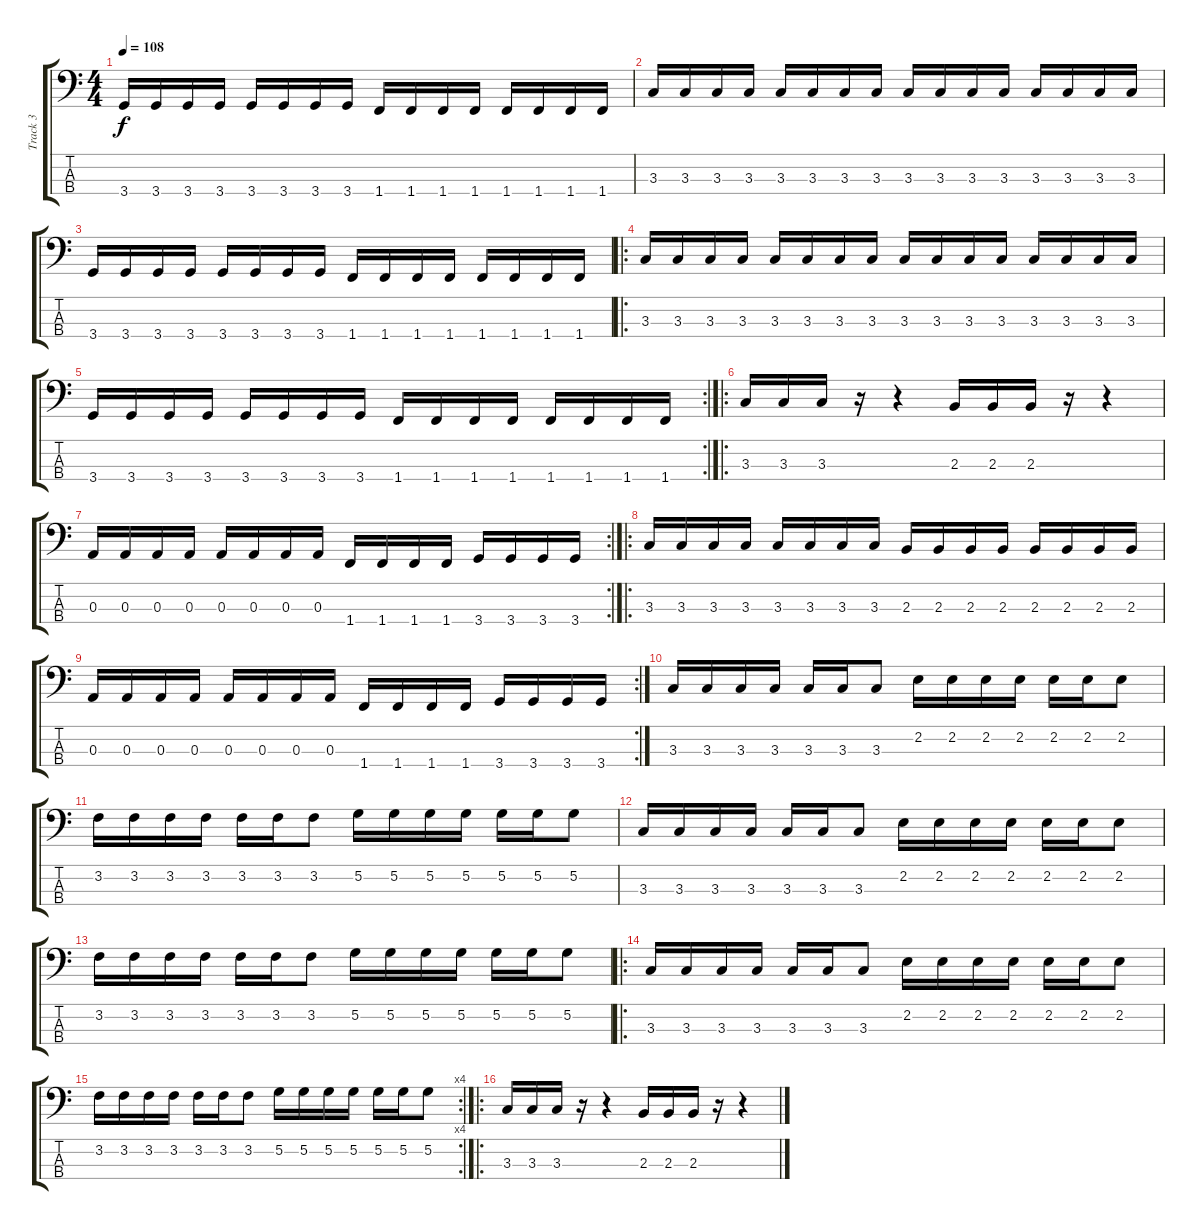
\track ("Track 3" "Track 3") {instrument electricbasspick}
\staff {score tabs}
\tuning (G2 D2 A1 E1) {hide}
\ts (4 4)
\tempo 108
\clef f4
\ks c
3.4.16{dy f} 3.4.16 3.4.16 3.4.16 3.4.16 3.4.16 3.4.16 3.4.16 1.4.16 1.4.16 1.4.16 1.4.16 1.4.16 1.4.16 1.4.16 1.4.16 |
3.3.16 3.3.16 3.3.16 3.3.16 3.3.16 3.3.16 3.3.16 3.3.16 3.3.16 3.3.16 3.3.16 3.3.16 3.3.16 3.3.16 3.3.16 3.3.16 |
3.4.16 3.4.16 3.4.16 3.4.16 3.4.16 3.4.16 3.4.16 3.4.16 1.4.16 1.4.16 1.4.16 1.4.16 1.4.16 1.4.16 1.4.16 1.4.16 |
\ro
3.3.16 3.3.16 3.3.16 3.3.16 3.3.16 3.3.16 3.3.16 3.3.16 3.3.16 3.3.16 3.3.16 3.3.16 3.3.16 3.3.16 3.3.16 3.3.16 |
\rc 2
3.4.16 3.4.16 3.4.16 3.4.16 3.4.16 3.4.16 3.4.16 3.4.16 1.4.16 1.4.16 1.4.16 1.4.16 1.4.16 1.4.16 1.4.16 1.4.16 |
\ro
3.3.16 3.3.16 3.3.16 r.16 r.4 2.3.16 2.3.16 2.3.16 r.16 r.4 |
\rc 2
0.3.16 0.3.16 0.3.16 0.3.16 0.3.16 0.3.16 0.3.16 0.3.16 1.4.16 1.4.16 1.4.16 1.4.16 3.4.16 3.4.16 3.4.16 3.4.16 |
\ro
3.3.16 3.3.16 3.3.16 3.3.16 3.3.16 3.3.16 3.3.16 3.3.16 2.3.16 2.3.16 2.3.16 2.3.16 2.3.16 2.3.16 2.3.16 2.3.16 |
\rc 2
0.3.16 0.3.16 0.3.16 0.3.16 0.3.16 0.3.16 0.3.16 0.3.16 1.4.16 1.4.16 1.4.16 1.4.16 3.4.16 3.4.16 3.4.16 3.4.16 |
3.3.16 3.3.16 3.3.16 3.3.16 3.3.16 3.3.16 3.3.8 2.2.16 2.2.16 2.2.16 2.2.16 2.2.16 2.2.16 2.2.8 |
3.2.16 3.2.16 3.2.16 3.2.16 3.2.16 3.2.16 3.2.8 5.2.16 5.2.16 5.2.16 5.2.16 5.2.16 5.2.16 5.2.8 |
3.3.16 3.3.16 3.3.16 3.3.16 3.3.16 3.3.16 3.3.8 2.2.16 2.2.16 2.2.16 2.2.16 2.2.16 2.2.16 2.2.8 |
3.2.16 3.2.16 3.2.16 3.2.16 3.2.16 3.2.16 3.2.8 5.2.16 5.2.16 5.2.16 5.2.16 5.2.16 5.2.16 5.2.8 |
\ro
3.3.16 3.3.16 3.3.16 3.3.16 3.3.16 3.3.16 3.3.8 2.2.16 2.2.16 2.2.16 2.2.16 2.2.16 2.2.16 2.2.8 |
\rc 4
3.2.16 3.2.16 3.2.16 3.2.16 3.2.16 3.2.16 3.2.8 5.2.16 5.2.16 5.2.16 5.2.16 5.2.16 5.2.16 5.2.8 |
\ro
3.3.16 3.3.16 3.3.16 r.16 r.4 2.3.16 2.3.16 2.3.16 r.16 r.4
